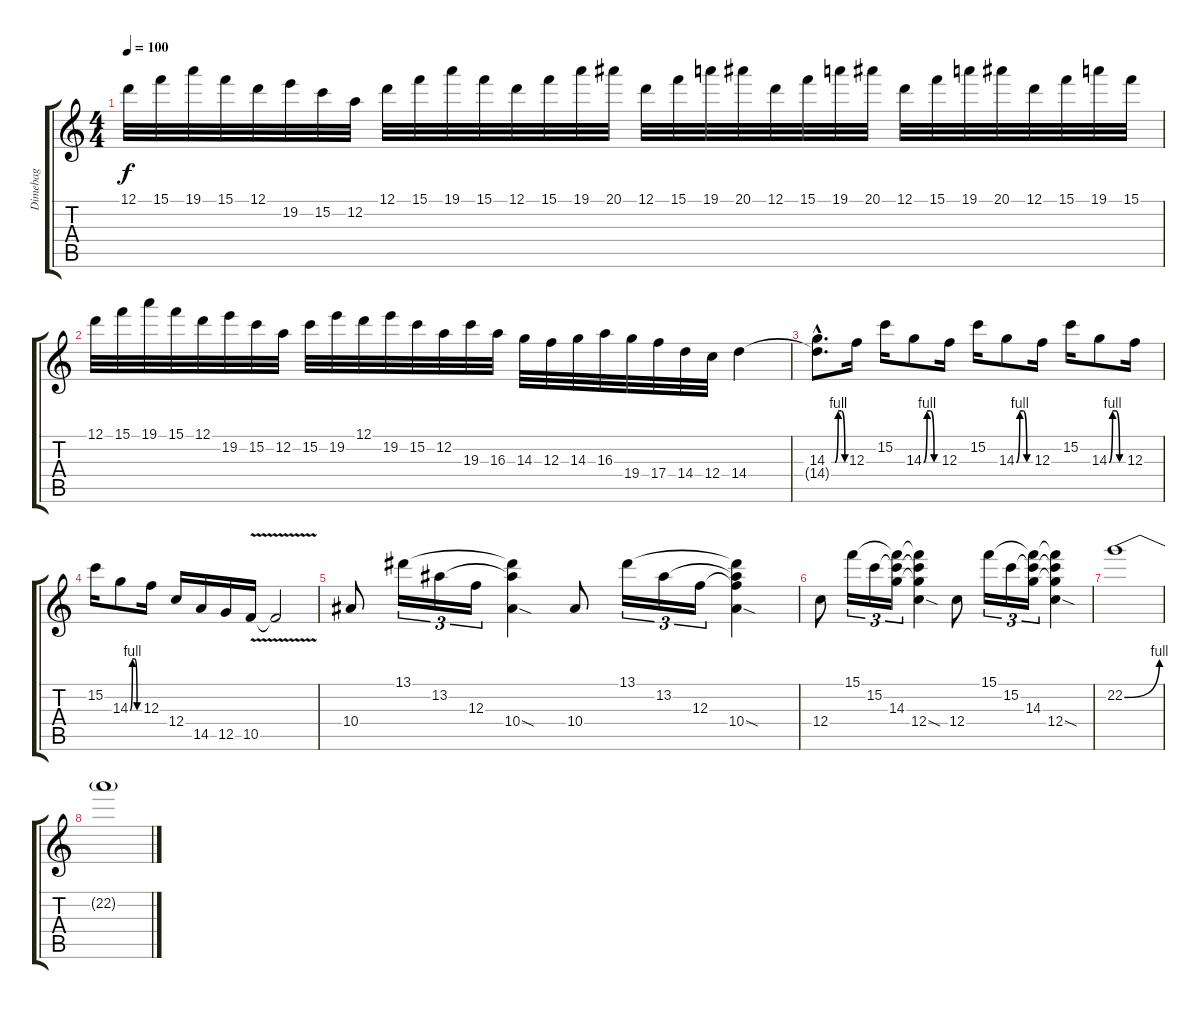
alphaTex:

\track ("Dimebag" "Dimebag") {instrument distortionguitar}
\staff {score tabs}
\tuning (D4 A3 F3 C3 G2 D2) {hide}
\ts (4 4)
\tempo 100
\clef g2
\ks c
12.1.32{dy f} 15.1.32 19.1.32 15.1.32 12.1.32 19.2.32 15.2.32 12.2.32 12.1.32 15.1.32 19.1.32 15.1.32 12.1.32 15.1.32 19.1.32 20.1.32 12.1.32 15.1.32 19.1.32 20.1.32 12.1.32 15.1.32 19.1.32 20.1.32 12.1.32 15.1.32 19.1.32 20.1.32 12.1.32 15.1.32 19.1.32 15.1.32 |
12.1.32 15.1.32 19.1.32 15.1.32 12.1.32 19.2.32 15.2.32 12.2.32 15.2.32 19.2.32 12.1.32 19.2.32 15.2.32 12.2.32 19.3.32 16.3.32 14.3.32 12.3.32 14.3.32 16.3.32 19.4.32 17.4.32 14.4.32 12.4.32 14.4.4 |
(14.3{be (custom 0 0 15 0 30 4 45 4 60 0) hac} 14.4{hac t}).8{d} 12.3.16 15.2.16 14.3{be (custom 0 0 15 4 30 4 45 0 60 0)}.8 12.3.16 15.2.16 14.3{be (custom 0 0 15 4 30 4 45 0 60 0)}.8 12.3.16 15.2.16 14.3{be (custom 0 0 15 4 30 4 45 0 60 0)}.8 12.3.16 |
15.2.16 14.3{be (custom 0 0 15 4 30 4 45 0 60 0)}.8 12.3.16 12.4.16 14.5.16 12.5.16 10.5{v}.16 10.5{t}.2 |
10.4.8 13.1.16{tu (3 2)} 13.2.16{tu (3 2)} 12.3.16{tu (3 2)} (13.1{t} 13.2{t} 10.4{sod}).4 10.4.8 13.1.16{tu (3 2)} 13.2.16{tu (3 2)} 12.3.16{tu (3 2)} (13.1{t} 13.2{t} 12.3{t} 10.4{sod}).4 |
12.4.8 15.1.16{tu (3 2)} 15.2.16{tu (3 2)} (15.1{t} 15.2{t} 14.3).16{tu (3 2)} (15.1{t} 15.2{t} 14.3{t} 12.4{sod}).4 12.4.8 15.1.16{tu (3 2)} 15.2.16{tu (3 2)} (15.1{t} 15.2{t} 14.3).16{tu (3 2)} (15.1{t} 15.2{t} 14.3{t} 12.4{sod}).4 |
22.2{be (bend 0 0 60 4)}.1 |
22.2{t}.1
